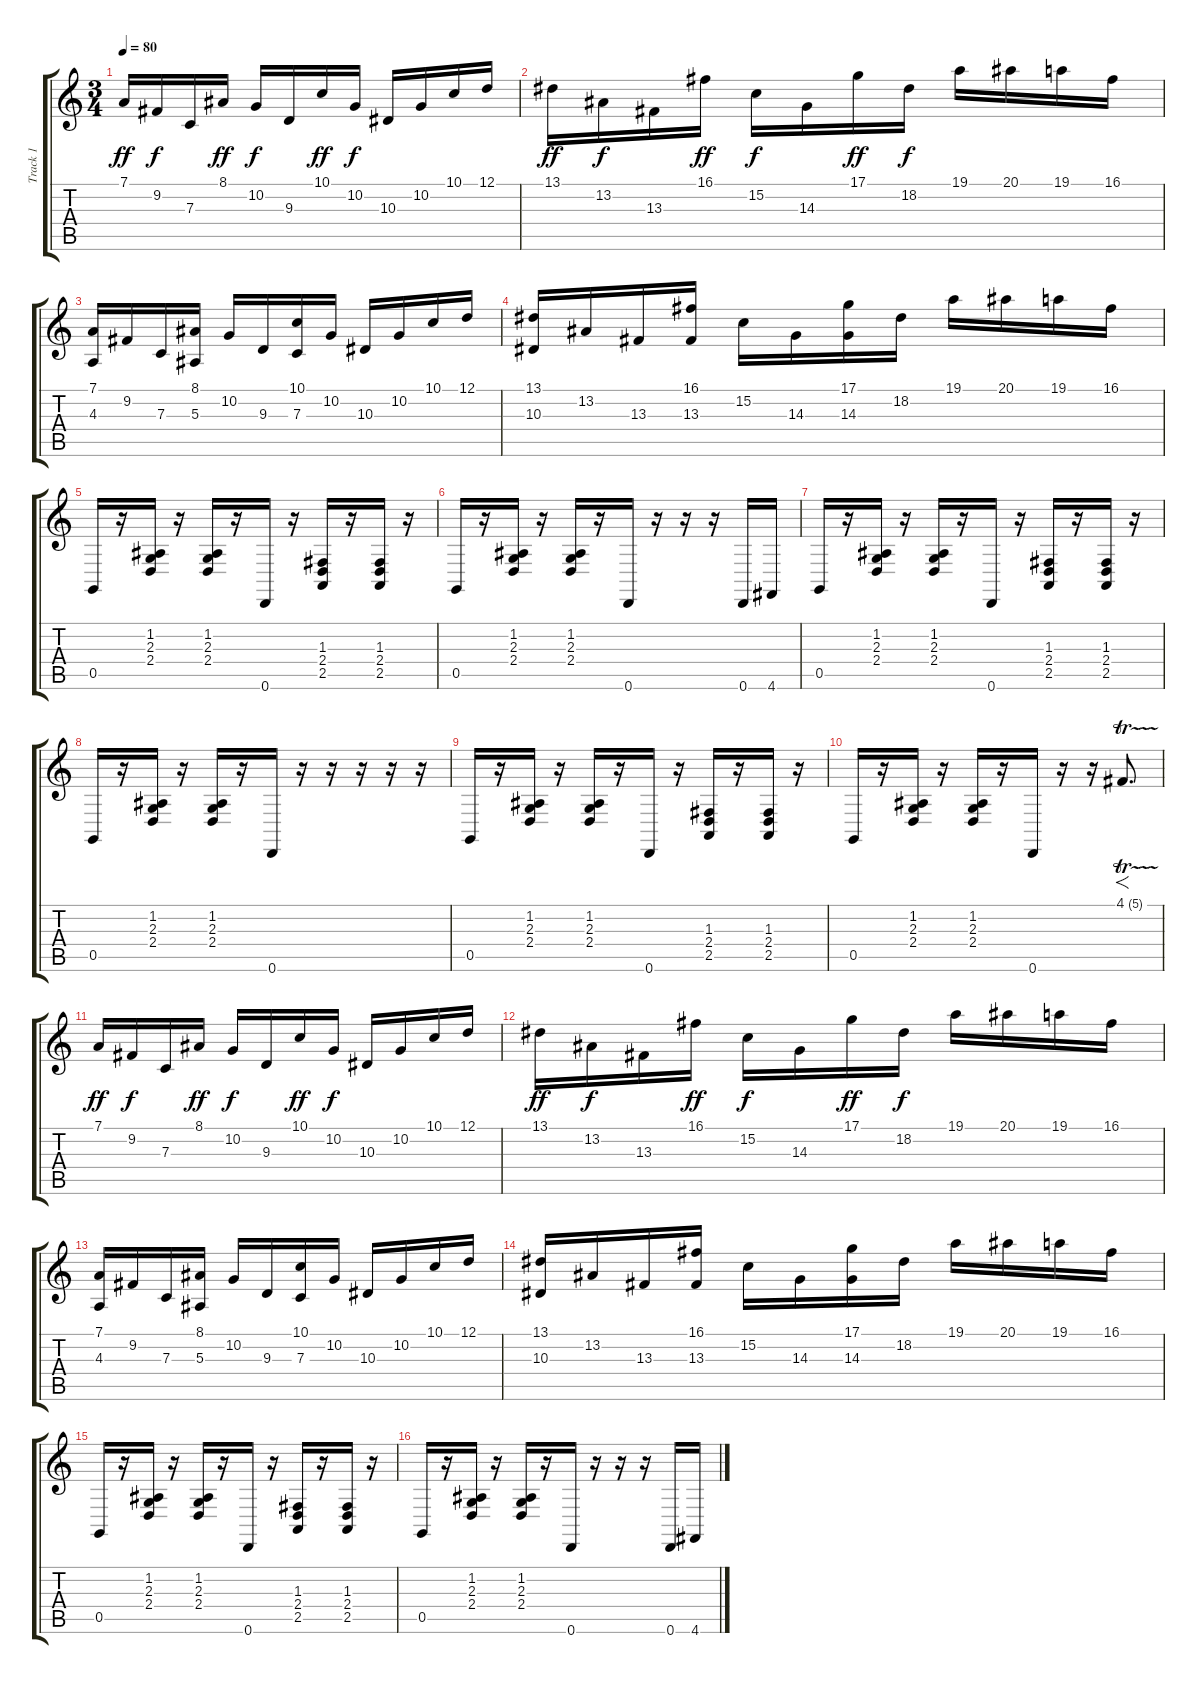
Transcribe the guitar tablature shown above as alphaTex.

\track ("Track 1" "Track 1") {instrument stringensemble1}
\staff {score tabs}
\tuning (D4 A3 F3 C3 G2 D2) {hide}
\ts (3 4)
\tempo 80
\clef g2
\ks c
7.1.16{dy ff} 9.2.16{dy f} 7.3.16 8.1.16{dy ff} 10.2.16{dy f} 9.3.16 10.1.16{dy ff} 10.2.16{dy f} 10.3.16 10.2.16 10.1.16 12.1.16 |
13.1.16{dy ff} 13.2.16{dy f} 13.3.16 16.1.16{dy ff} 15.2.16{dy f} 14.3.16 17.1.16{dy ff} 18.2.16{dy f} 19.1.16 20.1.16 19.1.16 16.1.16 |
(7.1 4.3).16 9.2.16 7.3.16 (8.1 5.3).16 10.2.16 9.3.16 (10.1 7.3).16 10.2.16 10.3.16 10.2.16 10.1.16 12.1.16 |
(13.1 10.3).16 13.2.16 13.3.16 (16.1 13.3).16 15.2.16 14.3.16 (17.1 14.3).16 18.2.16 19.1.16 20.1.16 19.1.16 16.1.16 |
0.5.16 r.16 (1.2 2.3 2.4).16 r.16 (1.2 2.3 2.4).16 r.16 0.6.16 r.16 (1.3 2.4 2.5).16 r.16 (1.3 2.4 2.5).16 r.16 |
0.5.16 r.16 (1.2 2.3 2.4).16 r.16 (1.2 2.3 2.4).16 r.16 0.6.16 r.16 r.16 r.16 0.6.16 4.6.16 |
0.5.16 r.16 (1.2 2.3 2.4).16 r.16 (1.2 2.3 2.4).16 r.16 0.6.16 r.16 (1.3 2.4 2.5).16 r.16 (1.3 2.4 2.5).16 r.16 |
0.5.16 r.16 (1.2 2.3 2.4).16 r.16 (1.2 2.3 2.4).16 r.16 0.6.16 r.16 r.16 r.16 r.16 r.16 |
0.5.16 r.16 (1.2 2.3 2.4).16 r.16 (1.2 2.3 2.4).16 r.16 0.6.16 r.16 (1.3 2.4 2.5).16 r.16 (1.3 2.4 2.5).16 r.16 |
0.5.16 r.16 (1.2 2.3 2.4).16 r.16 (1.2 2.3 2.4).16 r.16 0.6.16 r.16 r.16 4.1{tr (5 64)}.8{f d} |
7.1.16{dy ff} 9.2.16{dy f} 7.3.16 8.1.16{dy ff} 10.2.16{dy f} 9.3.16 10.1.16{dy ff} 10.2.16{dy f} 10.3.16 10.2.16 10.1.16 12.1.16 |
13.1.16{dy ff} 13.2.16{dy f} 13.3.16 16.1.16{dy ff} 15.2.16{dy f} 14.3.16 17.1.16{dy ff} 18.2.16{dy f} 19.1.16 20.1.16 19.1.16 16.1.16 |
(7.1 4.3).16 9.2.16 7.3.16 (8.1 5.3).16 10.2.16 9.3.16 (10.1 7.3).16 10.2.16 10.3.16 10.2.16 10.1.16 12.1.16 |
(13.1 10.3).16 13.2.16 13.3.16 (16.1 13.3).16 15.2.16 14.3.16 (17.1 14.3).16 18.2.16 19.1.16 20.1.16 19.1.16 16.1.16 |
0.5.16 r.16 (1.2 2.3 2.4).16 r.16 (1.2 2.3 2.4).16 r.16 0.6.16 r.16 (1.3 2.4 2.5).16 r.16 (1.3 2.4 2.5).16 r.16 |
0.5.16 r.16 (1.2 2.3 2.4).16 r.16 (1.2 2.3 2.4).16 r.16 0.6.16 r.16 r.16 r.16 0.6.16 4.6.16
